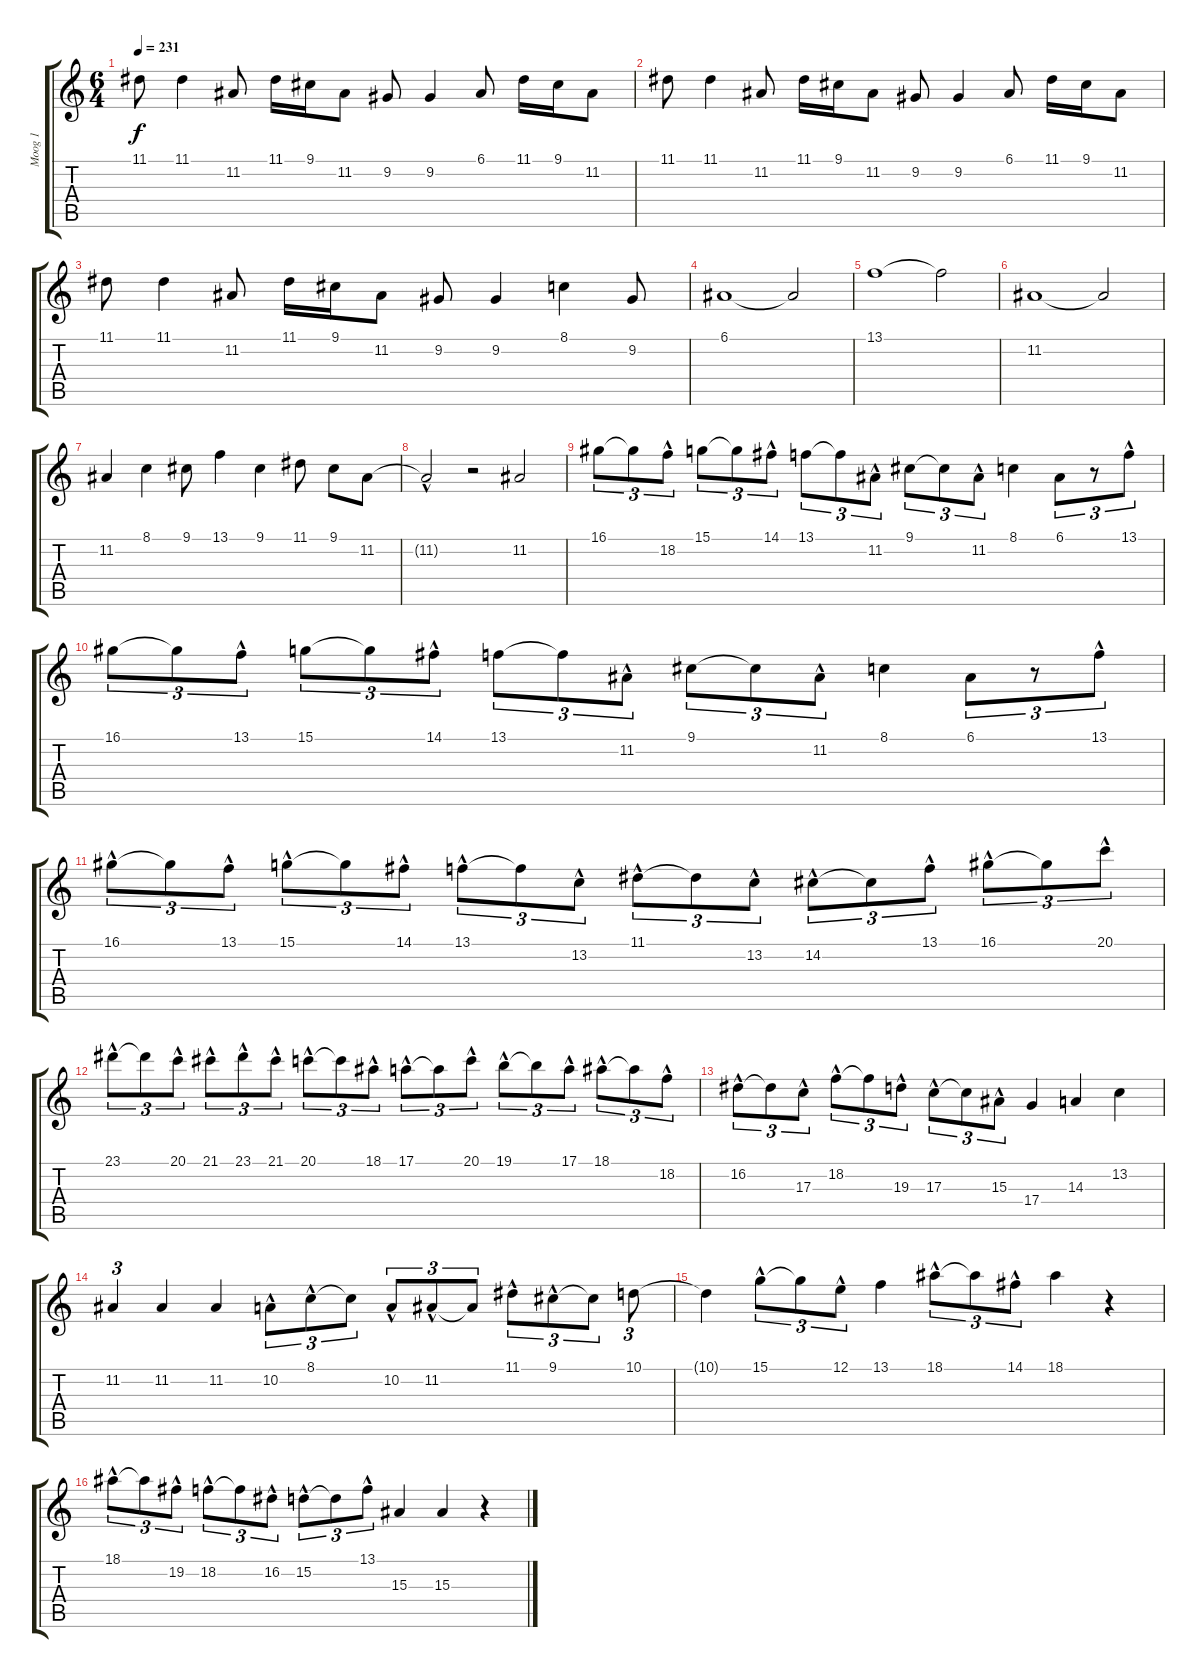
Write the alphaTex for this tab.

\track ("Moog 1" "Moog 1") {instrument lead2sawtooth}
\staff {score tabs}
\tuning (E4 B3 G3 D3 A2 E2) {hide}
\ts (6 4)
\tempo 231
\clef g2
\ks c
11.1.8{dy f} 11.1.4 11.2.8 11.1.16 9.1.16 11.2.8 9.2.8 9.2.4 6.1.8 11.1.16 9.1.16 11.2.8 |
11.1.8 11.1.4 11.2.8 11.1.16 9.1.16 11.2.8 9.2.8 9.2.4 6.1.8 11.1.16 9.1.16 11.2.8 |
11.1.8 11.1.4 11.2.8 11.1.16 9.1.16 11.2.8 9.2.8 9.2.4 8.1.4 9.2.8 |
6.1.1 6.1{t}.2 |
13.1.1 13.1{t}.2 |
11.2.1 11.2{t}.2 |
11.2.4 8.1.4 9.1.8 13.1.4 9.1.4 11.1.8 9.1.8 11.2.8 |
11.2{hac t}.2 r.2 11.2.2 |
16.1.8{tu (3 2)} 16.1{t}.8{tu (3 2)} 18.2{hac}.8{tu (3 2)} 15.1.8{tu (3 2)} 15.1{t}.8{tu (3 2)} 14.1{hac}.8{tu (3 2)} 13.1.8{tu (3 2)} 13.1{t}.8{tu (3 2)} 11.2{hac}.8{tu (3 2)} 9.1.8{tu (3 2)} 9.1{t}.8{tu (3 2)} 11.2{hac}.8{tu (3 2)} 8.1.4 6.1.8{tu (3 2)} r.8{tu (3 2)} 13.1{hac}.8{tu (3 2)} |
16.1.8{tu (3 2)} 16.1{t}.8{tu (3 2)} 13.1{hac}.8{tu (3 2)} 15.1.8{tu (3 2)} 15.1{t}.8{tu (3 2)} 14.1{hac}.8{tu (3 2)} 13.1.8{tu (3 2)} 13.1{t}.8{tu (3 2)} 11.2{hac}.8{tu (3 2)} 9.1.8{tu (3 2)} 9.1{t}.8{tu (3 2)} 11.2{hac}.8{tu (3 2)} 8.1.4 6.1.8{tu (3 2)} r.8{tu (3 2)} 13.1{hac}.8{tu (3 2)} |
16.1{hac}.8{tu (3 2)} 16.1{t}.8{tu (3 2)} 13.1{hac}.8{tu (3 2)} 15.1{hac}.8{tu (3 2)} 15.1{t}.8{tu (3 2)} 14.1{hac}.8{tu (3 2)} 13.1{hac}.8{tu (3 2)} 13.1{t}.8{tu (3 2)} 13.2{hac}.8{tu (3 2)} 11.1{hac}.8{tu (3 2)} 11.1{t}.8{tu (3 2)} 13.2{hac}.8{tu (3 2)} 14.2{hac}.8{tu (3 2)} 14.2{t}.8{tu (3 2)} 13.1{hac}.8{tu (3 2)} 16.1{hac}.8{tu (3 2)} 16.1{t}.8{tu (3 2)} 20.1{hac}.8{tu (3 2)} |
23.1{hac}.8{tu (3 2)} 23.1{t}.8{tu (3 2)} 20.1{hac}.8{tu (3 2)} 21.1{hac}.8{tu (3 2)} 23.1{hac}.8{tu (3 2)} 21.1{hac}.8{tu (3 2)} 20.1{hac}.8{tu (3 2)} 20.1{t}.8{tu (3 2)} 18.1{hac}.8{tu (3 2)} 17.1{hac}.8{tu (3 2)} 17.1{t}.8{tu (3 2)} 20.1{hac}.8{tu (3 2)} 19.1{hac}.8{tu (3 2)} 19.1{t}.8{tu (3 2)} 17.1{hac}.8{tu (3 2)} 18.1{hac}.8{tu (3 2)} 18.1{t}.8{tu (3 2)} 18.2{hac}.8{tu (3 2)} |
16.2{hac}.8{tu (3 2)} 16.2{t}.8{tu (3 2)} 17.3{hac}.8{tu (3 2)} 18.2{hac}.8{tu (3 2)} 18.2{t}.8{tu (3 2)} 19.3{hac}.8{tu (3 2)} 17.3{hac}.8{tu (3 2)} 17.3{t}.8{tu (3 2)} 15.3{hac}.8{tu (3 2)} 17.4.4 14.3.4 13.2.4 |
11.2.4{tu (3 2)} 11.2.4 11.2.4 10.2{hac}.8{tu (3 2)} 8.1{hac}.8{tu (3 2)} 8.1{t}.8{tu (3 2)} 10.2{hac}.8{tu (3 2)} 11.2{hac}.8{tu (3 2)} 11.2{t}.8{tu (3 2)} 11.1{hac}.8{tu (3 2)} 9.1{hac}.8{tu (3 2)} 9.1{t}.8{tu (3 2)} 10.1.8{tu (3 2)} |
10.1{t}.4 15.1{hac}.8{tu (3 2)} 15.1{t}.8{tu (3 2)} 12.1{hac}.8{tu (3 2)} 13.1.4 18.1{hac}.8{tu (3 2)} 18.1{t}.8{tu (3 2)} 14.1{hac}.8{tu (3 2)} 18.1.4 r.4 |
18.1{hac}.8{tu (3 2)} 18.1{t}.8{tu (3 2)} 19.2{hac}.8{tu (3 2)} 18.2{hac}.8{tu (3 2)} 18.2{t}.8{tu (3 2)} 16.2{hac}.8{tu (3 2)} 15.2{hac}.8{tu (3 2)} 15.2{t}.8{tu (3 2)} 13.1{hac}.8{tu (3 2)} 15.3.4 15.3.4 r.4
